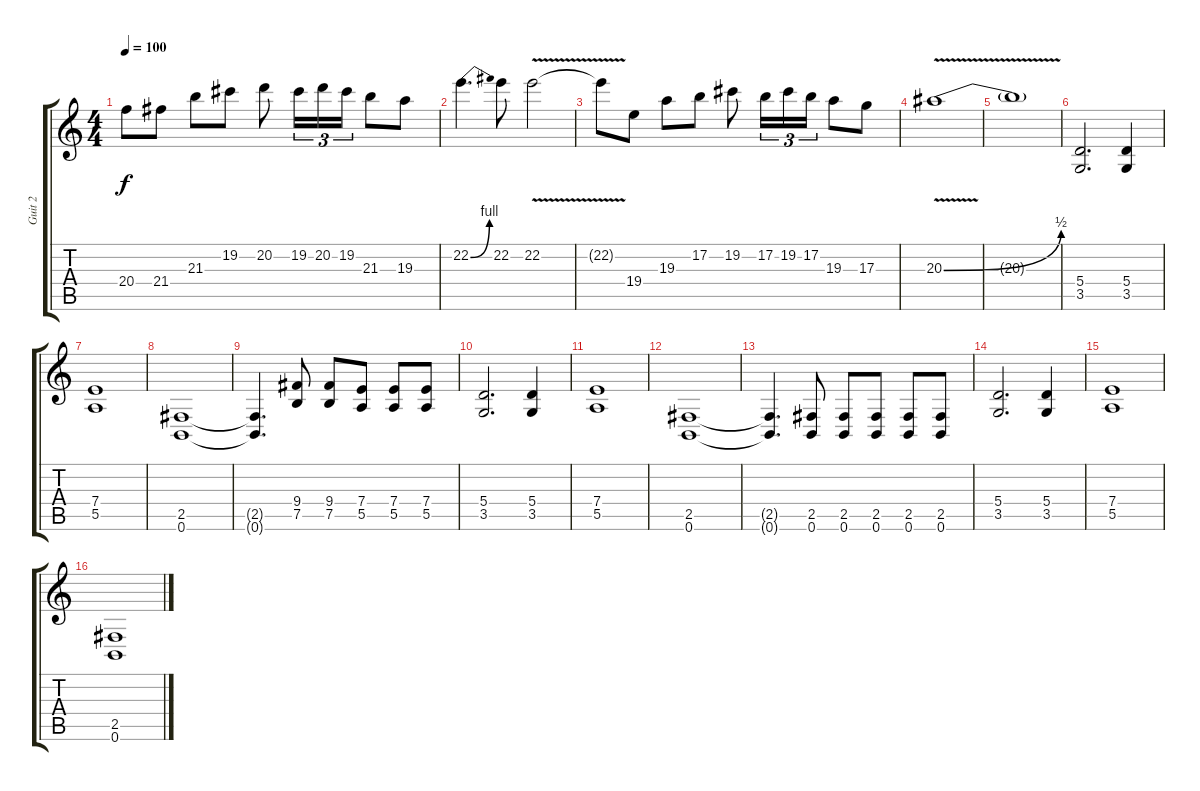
\track ("Guit 2" "Guit 2") {instrument distortionguitar}
\staff {score tabs}
\tuning (B3 Gb3 D3 A2 E2 B1) {hide}
\ts (4 4)
\tempo 100
\clef g2
\ks c
20.4{t}.8{dy f} 21.4.8 21.3.8 19.2.8 20.2.8 19.2.16{tu (3 2)} 20.2.16{tu (3 2)} 19.2.16{tu (3 2)} 21.3.8 19.3.8 |
22.2{be (bend 0 0 60 4)}.4{d} 22.2.8 22.2{v}.2 |
22.2{t}.8 19.4.8 19.3.8 17.2.8 19.2.8 17.2.16{tu (3 2)} 19.2.16{tu (3 2)} 17.2.16{tu (3 2)} 19.3.8 17.3.8 |
20.3{be (bend 0 0 60 2) v}.1 |
20.3{t}.1 |
(5.4 3.5).2{d} (5.4 3.5).4 |
(7.4 5.5).1 |
(2.5 0.6).1 |
(2.5{t} 0.6{t}).4{d} (9.4 7.5).8 (9.4 7.5).8 (7.4 5.5).8 (7.4 5.5).8 (7.4 5.5).8 |
(5.4 3.5).2{d} (5.4 3.5).4 |
(7.4 5.5).1 |
(2.5 0.6).1 |
(2.5{t} 0.6{t}).4{d} (2.5 0.6).8 (2.5 0.6).8 (2.5 0.6).8 (2.5 0.6).8 (2.5 0.6).8 |
(5.4 3.5).2{d} (5.4 3.5).4 |
(7.4 5.5).1 |
(2.5 0.6).1
